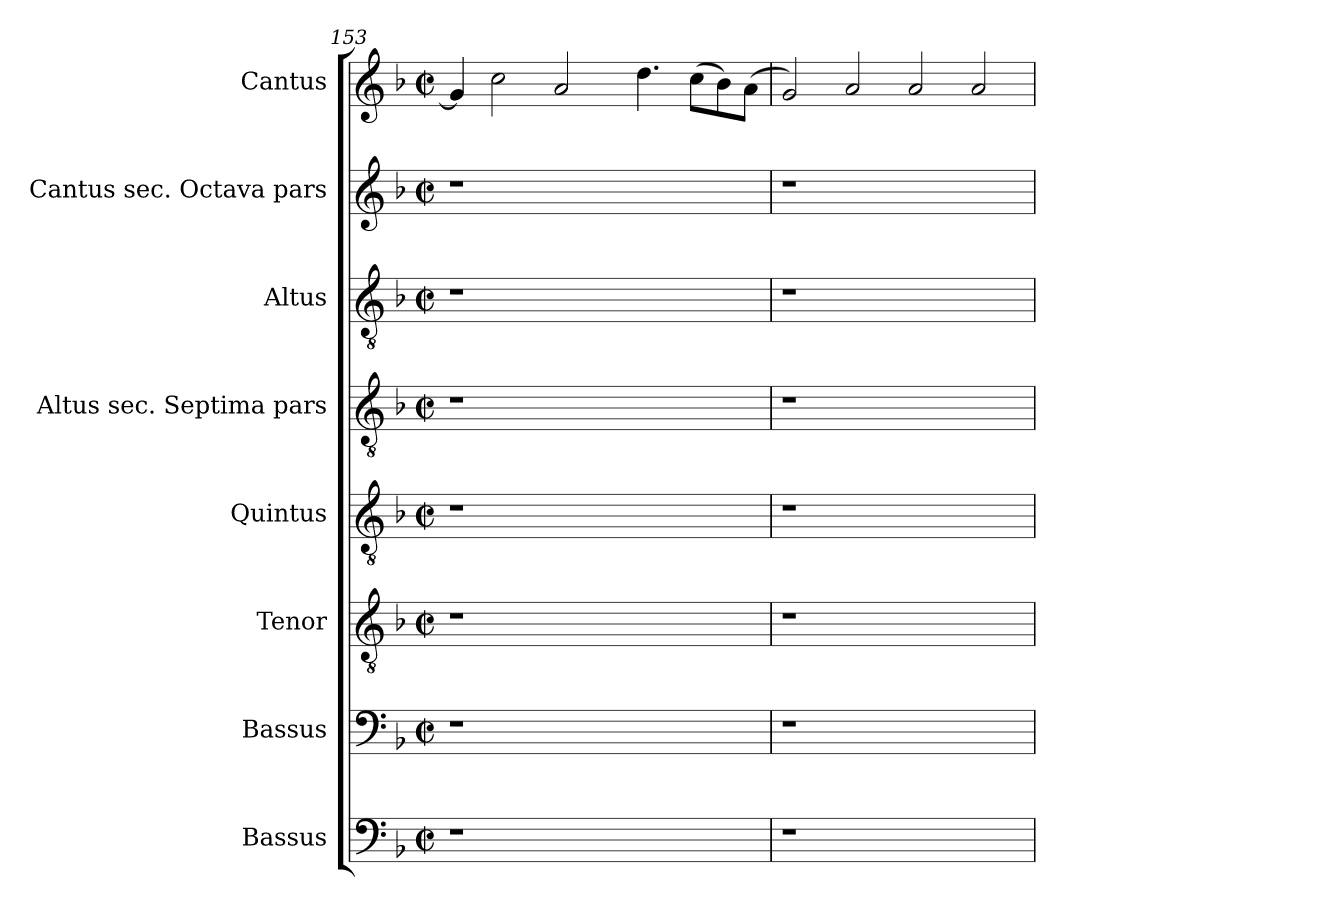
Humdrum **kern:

**kern	**kern	**kern	**kern	**kern	**kern	**kern	**kern
*part8	*part7	*part6	*part5	*part4	*part3	*part2	*part1
*staff8	*staff7	*staff6	*staff5	*staff4	*staff3	*staff2	*staff1
*I"Bassus	*I"Bassus	*I"Tenor	*I"Quintus	*I"Altus sec. Septima pars	*I"Altus	*I"Cantus sec. Octava pars	*I"Cantus
*	*I'Bassus	*I'Tenor	*I'Quintus	*	*I'Altus	*	*I'Cantus
*clefF4	*clefF4	*clefGv2	*clefGv2	*clefGv2	*clefGv2	*clefG2	*clefG2
*k[b-]	*k[b-]	*k[b-]	*k[b-]	*k[b-]	*k[b-]	*k[b-]	*k[b-]
*F:	*F:	*F:	*F:	*F:	*F:	*F:	*F:
*M2/2	*M2/2	*M2/2	*M2/2	*M2/2	*M2/2	*M2/2	*M2/2
*met(c|)	*met(c|)	*met(c|)	*met(c|)	*met(c|)	*met(c|)	*met(c|)	*met(c|)
=153	=153	=153	=153	=153	=153	=153	=153
1r	1r	1r	1r	1r	1r	1r	4g/]
.	.	.	.	.	.	.	2cc\
.	.	.	.	.	.	.	2a/
1ryy	1ryy	1ryy	1ryy	1ryy	1ryy	1ryy	.
.	.	.	.	.	.	.	4.dd\
.	.	.	.	.	.	.	(>8cc\L
.	.	.	.	.	.	.	8b-\)
.	.	.	.	.	.	.	(>8a\J
=154	=154	=154	=154	=154	=154	=154	=154
1r	1r	1r	1r	1r	1r	1r	2g/)
.	.	.	.	.	.	.	2a/
1ryy	1ryy	1ryy	1ryy	1ryy	1ryy	1ryy	2a/
.	.	.	.	.	.	.	2a/
=	=	=	=	=	=	=	=
*-	*-	*-	*-	*-	*-	*-	*-
